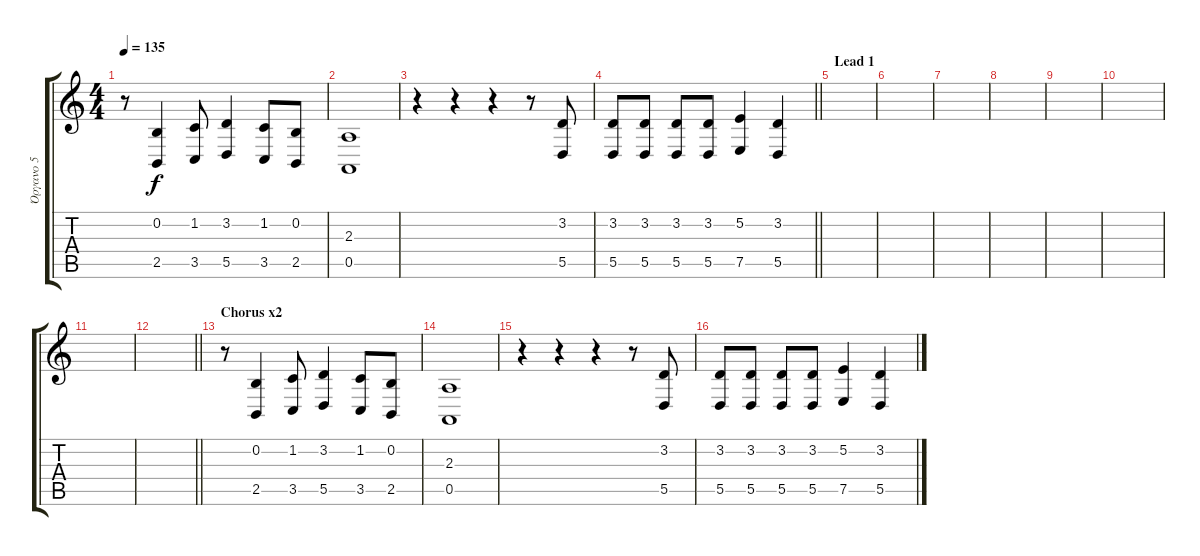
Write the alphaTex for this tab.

\track ("Όργανο 5" "Όργανο 5") {instrument altosax}
\staff {score tabs}
\tuning (E4 B3 G3 D3 A2 E2) {hide}
\ts (4 4)
\tempo 135
\clef g2
\ks c
r.8{dy f} (0.2 2.5).4 (1.2 3.5).8 (3.2 5.5).4 (1.2 3.5).8 (0.2 2.5).8 |
(2.3 0.5).1 |
r.4 r.4 r.4 r.8 (3.2 5.5).8 |
\barLineRight lightlight
(3.2 5.5).8 (3.2 5.5).8 (3.2 5.5).8 (3.2 5.5).8 (5.2 7.5).4 (3.2 5.5).4 |
\section ("" "Lead 1")
|
|
|
|
|
|
|
\barLineRight lightlight
|
\section ("" "Chorus x2")
r.8 (0.2 2.5).4 (1.2 3.5).8 (3.2 5.5).4 (1.2 3.5).8 (0.2 2.5).8 |
(2.3 0.5).1 |
r.4 r.4 r.4 r.8 (3.2 5.5).8 |
(3.2 5.5).8 (3.2 5.5).8 (3.2 5.5).8 (3.2 5.5).8 (5.2 7.5).4 (3.2 5.5).4
